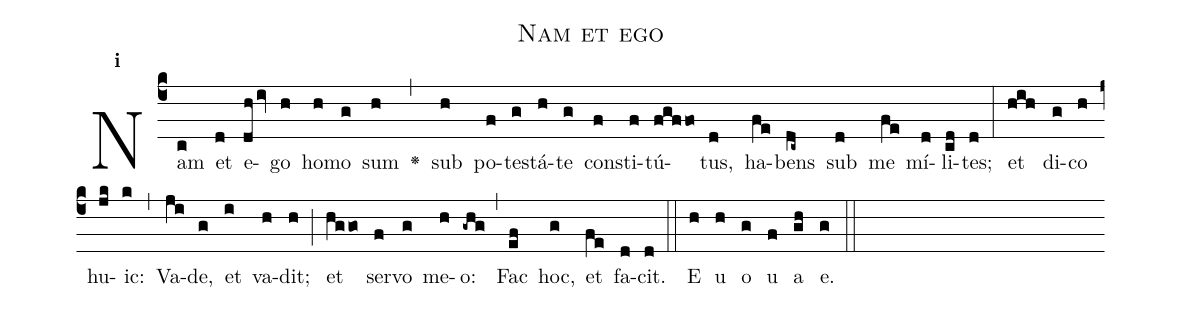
name:Nam et ego;
office-part:Antiphona;
mode:1;
%%
initial-style: 1;
name: Nam et ego;
book: Antiphonae & Responsoria/Tomus IV, p. 136;
occasion: Dominica IX per Annum;
office-part: Vesperae Ant Mc;
annotation: 1g;
centering-scheme: english;
font: OFLSortsMillGoudy;
height: 11;
width: 4.5;
%%
(c4)Nam(c) et(d) e(dhiv)go(h) ho(h)mo(g) sum(h) <v>\greheightstar</v>(,) sub(h) po(f)te(g)stá(h)te(g) con(f)sti(f)tú(fgffo)tus,(d) ha(fe)bens(dc~) sub(d) me(fe) mí(d)li(cd)tes;(d) (:) et(hih) di(g)co(h) hu(jk)ic:(k) (,) Va(ji)de,(g) et(i) va(h)dit;(h) (;) et(hggo) ser(f)vo(g) me(h)o:(-ghg) (,) Fac(ef) hoc,(g) et(fe) fa(d)cit.(d) (::) E(h) u(h) o(g) u(f) a(gh) e.(g) (::)
